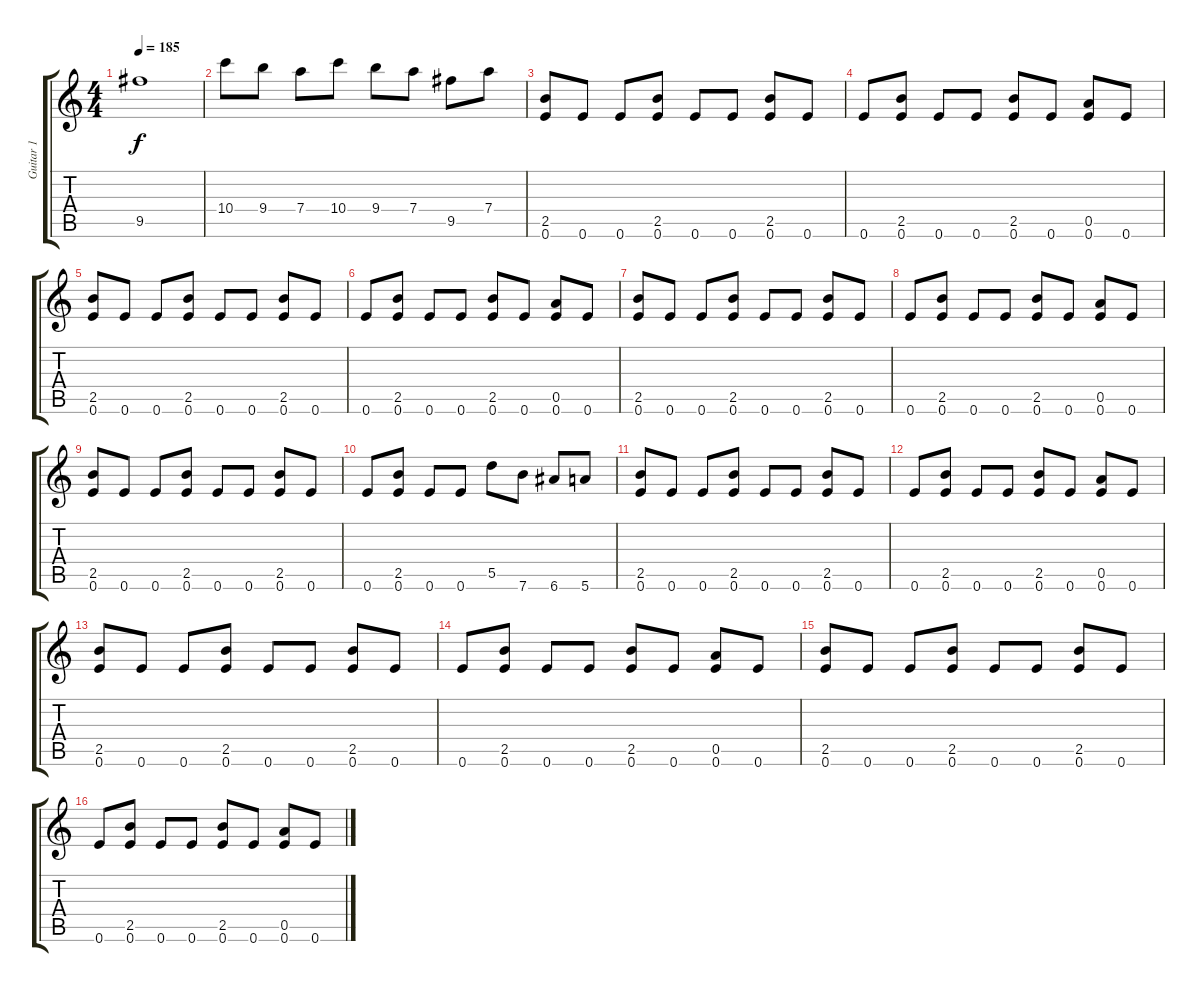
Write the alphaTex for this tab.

\track ("Guitar 1" "Guitar 1") {instrument distortionguitar}
\staff {score tabs}
\tuning (E5 B4 G4 D4 A3 E3) {hide}
\ts (4 4)
\tempo 185
\clef g2
\ks c
9.5{t}.1{dy f} |
10.4.8 9.4.8 7.4.8 10.4.8 9.4.8 7.4.8 9.5.8 7.4.8 |
(2.5 0.6).8 0.6.8 0.6.8 (2.5 0.6).8 0.6.8 0.6.8 (2.5 0.6).8 0.6.8 |
0.6.8 (2.5 0.6).8 0.6.8 0.6.8 (2.5 0.6).8 0.6.8 (0.5 0.6).8 0.6.8 |
(2.5 0.6).8 0.6.8 0.6.8 (2.5 0.6).8 0.6.8 0.6.8 (2.5 0.6).8 0.6.8 |
0.6.8 (2.5 0.6).8 0.6.8 0.6.8 (2.5 0.6).8 0.6.8 (0.5 0.6).8 0.6.8 |
(2.5 0.6).8 0.6.8 0.6.8 (2.5 0.6).8 0.6.8 0.6.8 (2.5 0.6).8 0.6.8 |
0.6.8 (2.5 0.6).8 0.6.8 0.6.8 (2.5 0.6).8 0.6.8 (0.5 0.6).8 0.6.8 |
(2.5 0.6).8 0.6.8 0.6.8 (2.5 0.6).8 0.6.8 0.6.8 (2.5 0.6).8 0.6.8 |
0.6.8 (2.5 0.6).8 0.6.8 0.6.8 5.5.8 7.6.8 6.6.8 5.6.8 |
(2.5 0.6).8 0.6.8 0.6.8 (2.5 0.6).8 0.6.8 0.6.8 (2.5 0.6).8 0.6.8 |
0.6.8 (2.5 0.6).8 0.6.8 0.6.8 (2.5 0.6).8 0.6.8 (0.5 0.6).8 0.6.8 |
(2.5 0.6).8 0.6.8 0.6.8 (2.5 0.6).8 0.6.8 0.6.8 (2.5 0.6).8 0.6.8 |
0.6.8 (2.5 0.6).8 0.6.8 0.6.8 (2.5 0.6).8 0.6.8 (0.5 0.6).8 0.6.8 |
(2.5 0.6).8 0.6.8 0.6.8 (2.5 0.6).8 0.6.8 0.6.8 (2.5 0.6).8 0.6.8 |
0.6.8 (2.5 0.6).8 0.6.8 0.6.8 (2.5 0.6).8 0.6.8 (0.5 0.6).8 0.6.8
